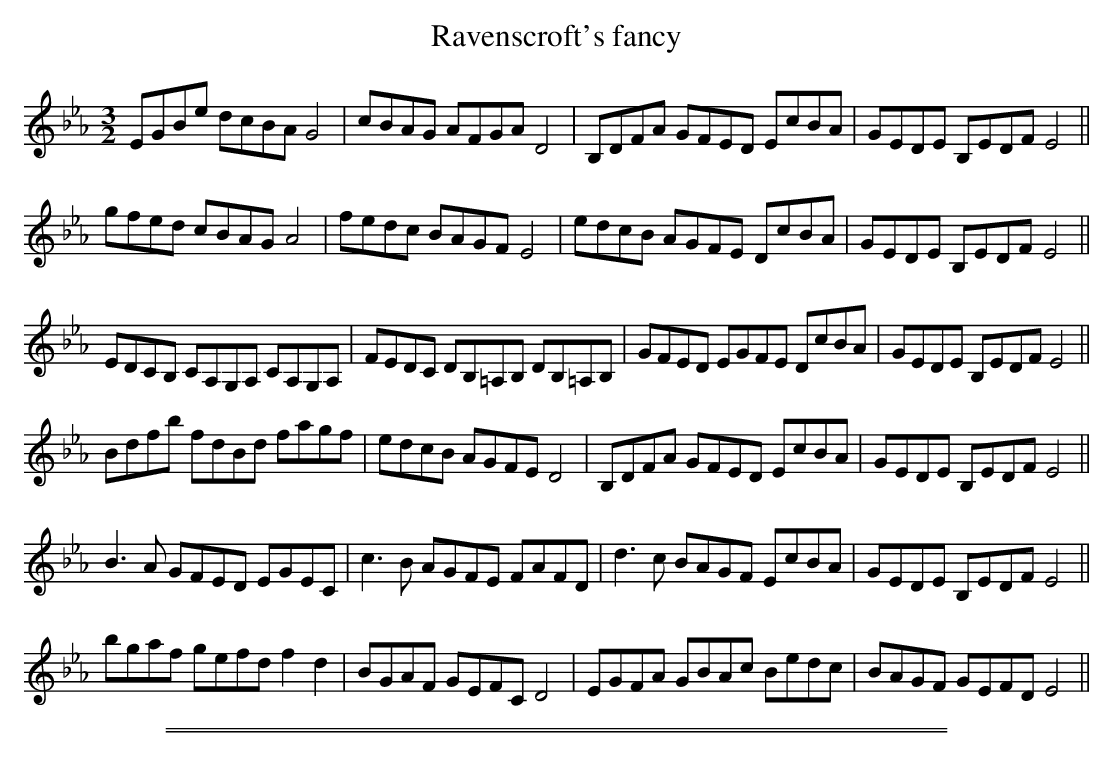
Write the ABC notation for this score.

X:1
T: Ravenscroft's fancy
M:3/2
L:1/8
K:Cm
EGBe dcBAG4 | cBAG AFGA D4 | B,DFA GFED EcBA | GEDE B,EDFE4 ||
gfed cBAGA4 | fedc BAGFE4 | edcB AGFE DcBA | GEDE B,EDFE4 ||
EDCB, CA,G,A, CA,G,A, | FEDC DB,=A,B, DB,=A,B, | GFED EGFE DcBA | GEDE B,EDFE4 ||
Bdfb fdBd fagf | edcB AGFE D4 | B,DFA GFED EcBA | GEDE B,EDFE4 ||
B3A GFED EGEC | c3B AGFE FAFD | d3c BAGF EcBA | GEDE B,EDFE4 ||
bgaf gefd f2d2 | BGAF GEFC D4 | EGFA GBAc Bedc | BAGF GEFDE4 ||
